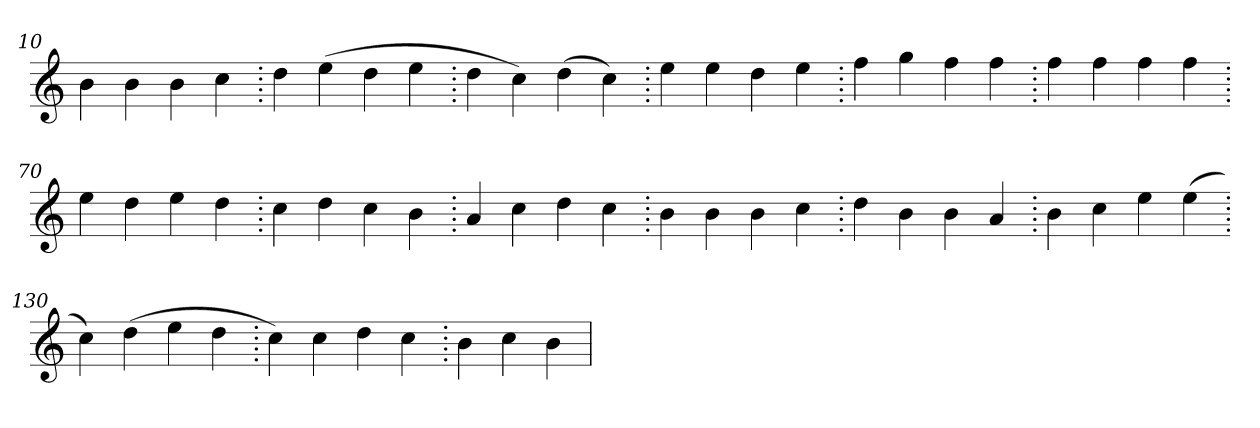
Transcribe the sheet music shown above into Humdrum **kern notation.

**kern
*part1
*staff1
*clefG2
=10.
4b
4b
4b
4cc
=20.
4dd
(>4ee
4dd
4ee
=30.
4dd
4cc)
(>4dd
4cc)
=40.
4ee
4ee
4dd
4ee
=50.
4ff
4gg
4ff
4ff
=60.
4ff
4ff
4ff
4ff
=70.
4ee
4dd
4ee
4dd
=80.
4cc
4dd
4cc
4b
=90.
4a
4cc
4dd
4cc
=100.
4b
4b
4b
4cc
=110.
4dd
4b
4b
4a
=120.
4b
4cc
4ee
(>4ee
=130.
4cc)
(>4dd
4ee
4dd
=140.
4cc)
4cc
4dd
4cc
=150.
4b
4cc
4b
=
*-
